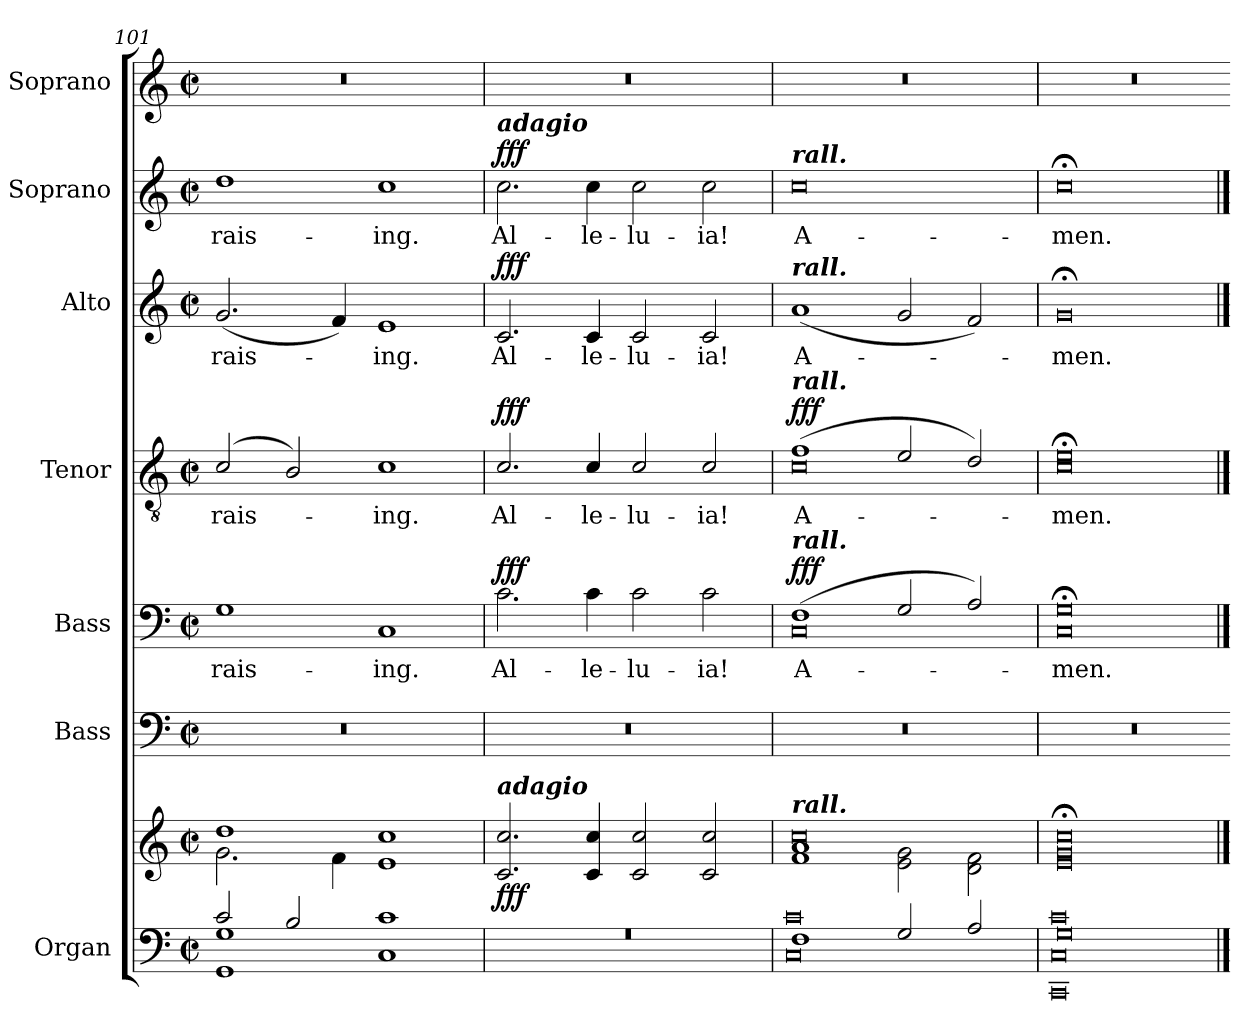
**kern	**kern	**dynam	**kern	**kern	**text	**dynam	**kern	**text	**dynam	**kern	**text	**dynam	**kern	**text	**dynam	**kern
*part7	*part7	*part7	*part6	*part5	*part5	*part5	*part4	*part4	*part4	*part3	*part3	*part3	*part2	*part2	*part2	*part1
*staff8	*staff7	*staff7/8	*staff6	*staff5	*staff5	*staff5	*staff4	*staff4	*staff4	*staff3	*staff3	*staff3	*staff2	*staff2	*staff2	*staff1
*I"Organ	*	*	*I"Bass	*I"Bass	*	*	*I"Tenor	*	*	*I"Alto	*	*	*I"Soprano	*	*	*I"Soprano
*	*	*	*I'B	*I'B	*	*	*I'T	*	*	*I'A	*	*	*I'S	*	*	*I'S
*clefF4	*clefG2	*	*clefF4	*clefF4	*	*	*clefGv2	*	*	*clefG2	*	*	*clefG2	*	*	*clefG2
*k[]	*k[]	*	*k[]	*k[]	*	*	*k[]	*	*	*k[]	*	*	*k[]	*	*	*k[]
*C:	*C:	*	*C:	*C:	*	*	*C:	*	*	*C:	*	*	*C:	*	*	*C:
*M4/2	*M4/2	*	*M4/2	*M4/2	*	*	*M4/2	*	*	*M4/2	*	*	*M4/2	*	*	*M4/2
*met(c|)	*met(c|)	*	*met(c|)	*met(c|)	*	*	*met(c|)	*	*	*met(c|)	*	*	*met(c|)	*	*	*met(c|)
=101	=101	=101	=101	=101	=101	=101	=101	=101	=101	=101	=101	=101	=101	=101	=101	=101
*^	*^	*	*	*	*	*	*	*	*	*	*	*	*	*	*	*
!	!	!	!	!	!	!	!LO:LY:b	!	!	!LO:LY:b	!	!	!LO:LY:b	!	!	!LO:LY:b	!	!
*	*	*	*	*	*	*^	*	*	*^	*	*	*	*	*	*	*	*	*
2c/	1GG 1G	1dd	2.g\	.	0r	1G/	0ryy	rais-	.	(>2c	0ryy	rais-	.	(<2.g	rais-	.	1dd	rais-	.	0r
2B/	.	.	.	.	.	.	.	.	.	2B)	.	.	.	.	.	.	.	.	.	.
.	.	.	4f\	.	.	.	.	.	.	.	.	.	.	4f)	.	.	.	.	.	.
!	!	!	!	!	!	!	!	!LO:LY:b	!	!	!	!LO:LY:b	!	!	!LO:LY:b	!	!	!LO:LY:b	!	!
1C/ 1c/	1ryy	1e 1cc	1ryy	.	.	1C/	.	-ing.	.	1c	.	ing.	.	1e	ing.	.	1cc	-ing.	.	.
=102	=102	=102	=102	=102	=102	=102	=102	=102	=102	=102	=102	=102	=102	=102	=102	=102	=102	=102	=102	=102
!	!	!	!	!	!	!	!	!	!	!	!	!	!	!	!	!	!LO:TX:a:Bi:t=adagio	!	!	!
!	!	!LO:TX:a:Bi:t=adagio	!	!	!	!	!	!	!	!	!	!	!	!	!	!	!	!	!	!
!	!	!	!	!LO:DY:b	!	!	!	!LO:LY:b	!LO:DY:b	!	!	!LO:LY:b	!LO:DY:b	!	!LO:LY:b	!LO:DY:b	!	!LO:LY:b	!LO:DY:b	!
0r	0ryy	2.c 2.cc	0ryy	fff	0r	2.c\	0ryy	Al-	fff	2.c	0ryy	Al-	fff	2.c	Al-	fff	2.cc	Al-	fff	0r
!	!	!	!	!	!	!	!	!LO:LY:b	!	!	!	!LO:LY:b	!	!	!LO:LY:b	!	!	!LO:LY:b	!	!
.	.	4c 4cc	.	.	.	4c\	.	-le-	.	4c	.	-le-	.	4c	-le-	.	4cc	-le-	.	.
!	!	!	!	!	!	!	!	!LO:LY:b	!	!	!	!LO:LY:b	!	!	!LO:LY:b	!	!	!LO:LY:b	!	!
.	.	2c 2cc	.	.	.	2c\	.	-lu-	.	2c	.	-lu-	.	2c	-lu-	.	2cc	-lu-	.	.
!	!	!	!	!	!	!	!	!LO:LY:b	!	!	!	!LO:LY:b	!	!	!LO:LY:b	!	!	!LO:LY:b	!	!
.	.	2c 2cc	.	.	.	2c\	.	-ia!	.	2c	.	-ia!	.	2c	-ia!	.	2cc	-ia!	.	.
=103	=103	=103	=103	=103	=103	=103	=103	=103	=103	=103	=103	=103	=103	=103	=103	=103	=103	=103	=103	=103
!	!	!	!	!	!	!	!	!	!	!	!	!	!	!	!	!	!LO:TX:a:Bi:t=rall.	!	!	!
!	!	!	!	!	!	!	!	!	!	!	!	!	!	!LO:TX:a:Bi:t=rall.	!	!	!	!	!	!
!	!	!	!	!	!	!	!	!	!	!LO:TX:a:Bi:t=rall.	!	!	!	!	!	!	!	!	!	!
!	!	!	!	!	!	!LO:TX:a:Bi:t=rall.	!	!	!	!	!	!	!	!	!	!	!	!	!	!
!	!	!LO:TX:a:Bi:t=rall.	!	!	!	!	!	!	!	!	!	!	!	!	!	!	!	!	!	!
!	!	!	!	!	!	!	!	!LO:LY:b	!LO:DY:b	!	!	!LO:LY:b	!LO:DY:b	!	!LO:LY:b	!	!	!LO:LY:b	!	!
1F/	0C 0c	0cc	1f\ 1a\	.	0r	(>1F/	0C\	A-	fff	(>1f	0c\	A-	fff	(<1a	A-	.	0cc	A-	.	0r
2G/	.	.	2e\ 2g\	.	.	2G/	.	.	.	2e/	.	.	.	2g	.	.	.	.	.	.
2A/	.	.	2d\ 2f\	.	.	2A/)	.	.	.	2d/)	.	.	.	2f)	.	.	.	.	.	.
=104	=104	=104	=104	=104	=104	=104	=104	=104	=104	=104	=104	=104	=104	=104	=104	=104	=104	=104	=104	=104
!	!	!	!	!	!	!	!	!LO:LY:b	!	!	!	!LO:LY:b	!	!	!LO:LY:b	!	!	!LO:LY:b	!	!
0G/	0CC 0C 0c	0e;< 0g;< 0cc;<	0ryy	.	0r	0G;</	0C\	men.	.	0e;<	0c\	men.	.	0g;<	men.	.	0cc;<	-men.	.	0r
*v	*v	*	*	*	*	*v	*v	*	*	*v	*v	*	*	*	*	*	*	*	*	*
*	*v	*v	*	*	*	*	*	*	*	*	*	*	*	*	*	*	*
==	==	=	=	==	=	=	==	=	=	==	=	=	==	=	=	=
*-	*-	*-	*-	*-	*-	*-	*-	*-	*-	*-	*-	*-	*-	*-	*-	*-
